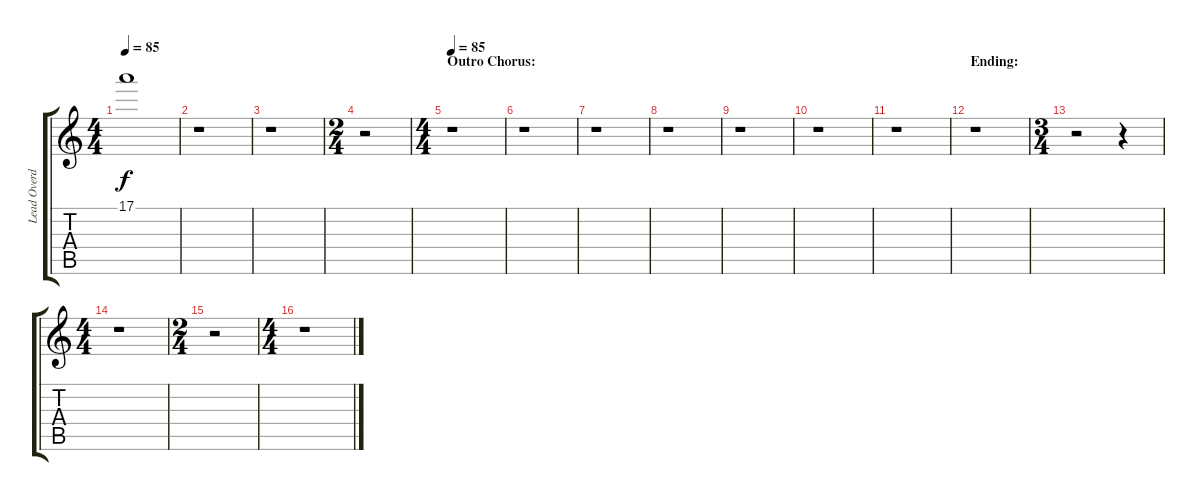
\track ("Lead Overdub" "Lead Overd") {instrument overdrivenguitar}
\staff {score tabs}
\tuning (E4 B3 G3 D3 A2 E2) {hide}
\ts (4 4)
\tempo 85
\clef g2
\ks c
17.1.1{dy f} |
r.1 |
r.1 |
\ts (2 4)
r.2 |
\ts (4 4)
\section ("" "Outro Chorus:")
\tempo 85
r.1 |
r.1 |
r.1 |
r.1 |
r.1 |
r.1 |
r.1 |
\section ("" "Ending:")
r.1 |
\ts (3 4)
r.2 r.4 |
\ts (4 4)
r.1 |
\ts (2 4)
r.2 |
\ts (4 4)
r.1
